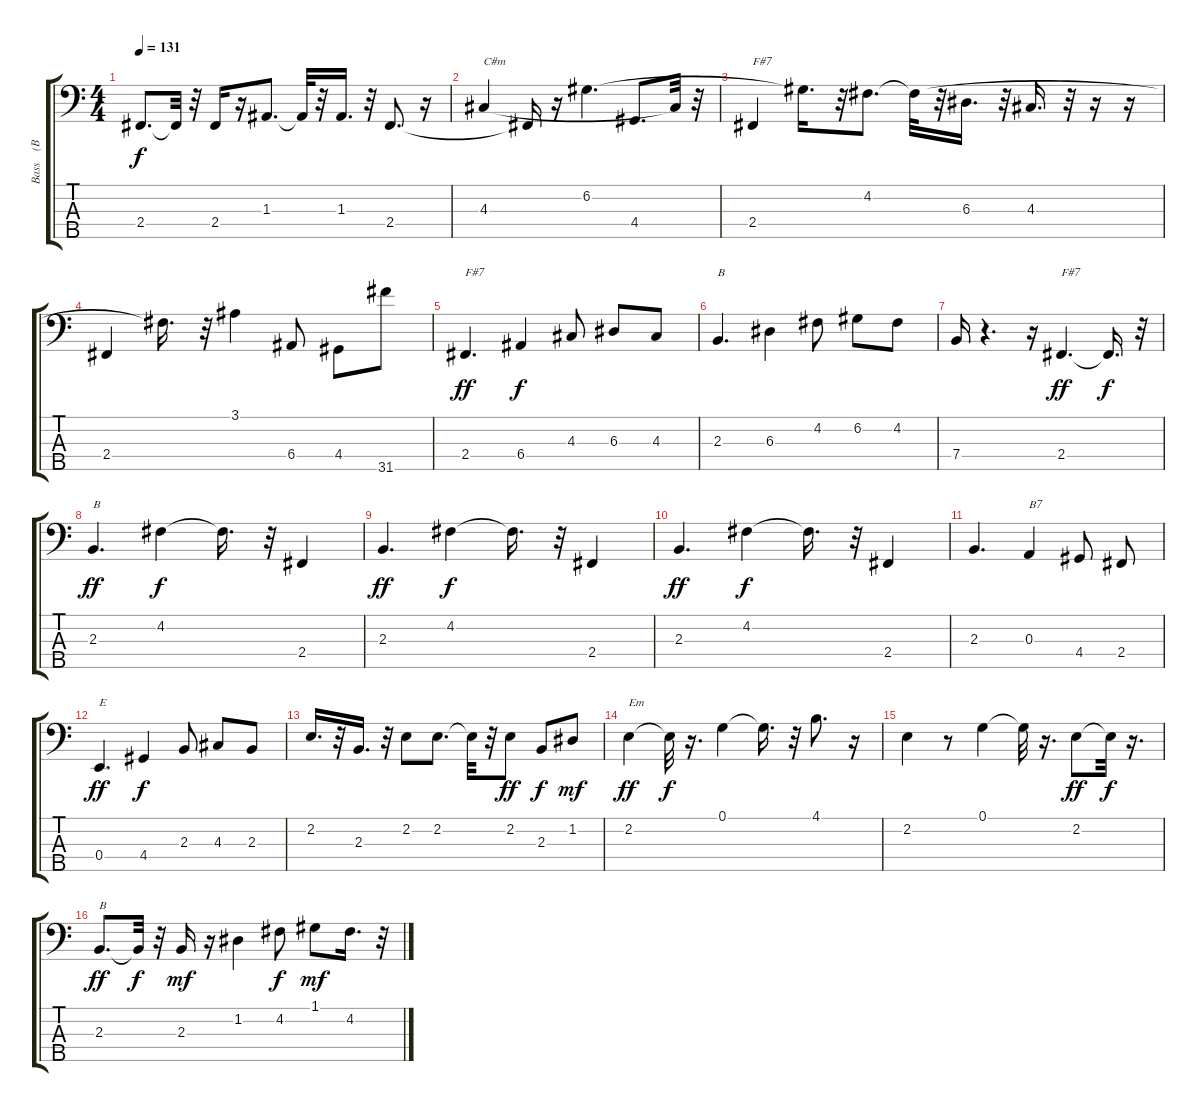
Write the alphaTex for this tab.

\track ("Bass    (BB)" "Bass    (B") {instrument electricbassfinger}
\staff {score tabs}
\tuning (G2 D2 A1 E1 B0) {hide}
\ts (4 4)
\tempo 131
\clef f4
\ks c
2.4.8{d dy f} 2.4{t}.32 r.32 2.4.16 r.16 1.3.8{d} 1.3{t}.32 r.32 1.3.16{d} r.32 2.4.8{d} r.16 |
4.3.4{txt "C#m"} 2.4{t}.16 r.16 6.2.4{d} 4.4.8{d} 4.3{t}.32 r.32 |
2.4.4{txt "F#7"} 6.2{t}.16{d} r.32 4.2.8{d} 4.2{t}.32 r.32 6.3.16{d} r.32 4.3.16{d} r.32 r.16 r.16 |
2.4.4 4.2{t}.16{d} r.32 3.1.4 6.4.8 4.4.8 31.5.8 |
2.4.4{d txt "F#7" dy ff} 6.4.4{dy f} 4.3.8 6.3.8 4.3.8 |
2.3.4{d txt "B"} 6.3.4 4.2.8 6.2.8 4.2.8 |
7.4.16 r.4{d} r.16 2.4.4{d txt "F#7" dy ff} 2.4{t}.16{d dy f} r.32 |
2.3.4{d txt "B" dy ff} 4.2.4{dy f} 4.2{t}.16{d} r.32 2.4.4 |
2.3.4{d dy ff} 4.2.4{dy f} 4.2{t}.16{d} r.32 2.4.4 |
2.3.4{d dy ff} 4.2.4{dy f} 4.2{t}.16{d} r.32 2.4.4 |
2.3.4{d} 0.3.4{txt "B7"} 4.4.8 2.4.8 |
0.4.4{d txt "E" dy ff} 4.4.4{dy f} 2.3.8 4.3.8 2.3.8 |
2.2.16{d} r.32 2.3.16{d} r.32 2.2.8 2.2.8{d} 2.2{t}.32 r.32 2.2.8{dy ff} 2.3.8{dy f} 1.2.8{dy mf} |
2.2.4{txt "Em" dy ff} 2.2{t}.32{dy f} r.16{d} 0.1.4 0.1{t}.16{d} r.32 4.1.8{d} r.16 |
2.2.4 r.8 0.1.4 0.1{t}.32 r.16{d} 2.2.8{dy ff} 2.2{t}.32{dy f} r.16{d} |
2.3.8{d txt "B" dy ff} 2.3{t}.32{dy f} r.32 2.3.16{dy mf} r.16 1.2.4 4.2.8{dy f} 1.1.8{dy mf} 4.2.16{d} r.32
